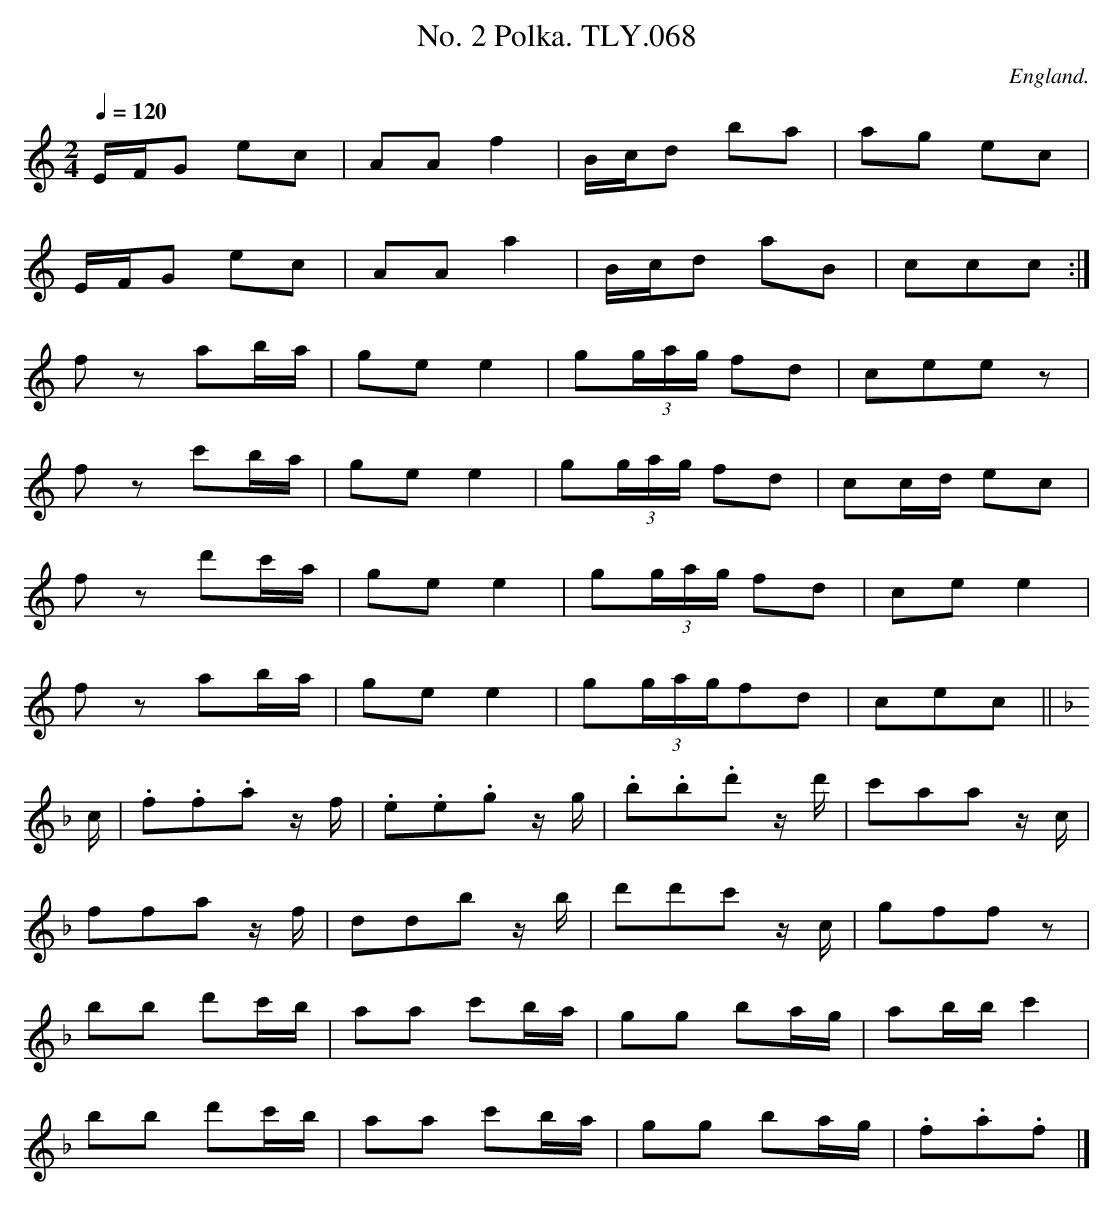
X:1
T:No. 2 Polka. TLY.068
L:1/16
M:2/4
O:England.
Q:1/4=120
K:C
EFG2 e2c2|A2A2 f4|Bcd2 b2a2| a2g2 e2c2|!
EFG2 e2c2|A2A2 a4|Bcd2 a2B2| c2c2c2:|!
f2 z2 a2ba|g2e2 e4| g2(3gag f2d2| c2e2e2 z2|!
f2 z2 c'2ba|g2e2 e4| g2(3gag f2d2|c2cd e2c2|!
f2 z2 d'2c'a|g2e2 e4| g2(3gag f2d2| c2e2e4|!
f2 z2 a2ba|g2e2 e4| g2(3gagf2d2| c2e2c2||!
K:F
c| .f2.f2.a2 z f|.e2.e2.g2 zg| .b2.b2.d'2 z d'| c'2a2a2 z c|!
f2f2a2 z f|d2d2b2 zb| d'2d'2c'2 zc|g2f2f2 z2|!
b2b2 d'2c'b| a2a2 c'2ba| g2g2 b2ag| a2bb c'4|!
b2b2 d'2c'b|a2a2 c'2ba|g2g2 b2ag| .f2.a2.f2|]
